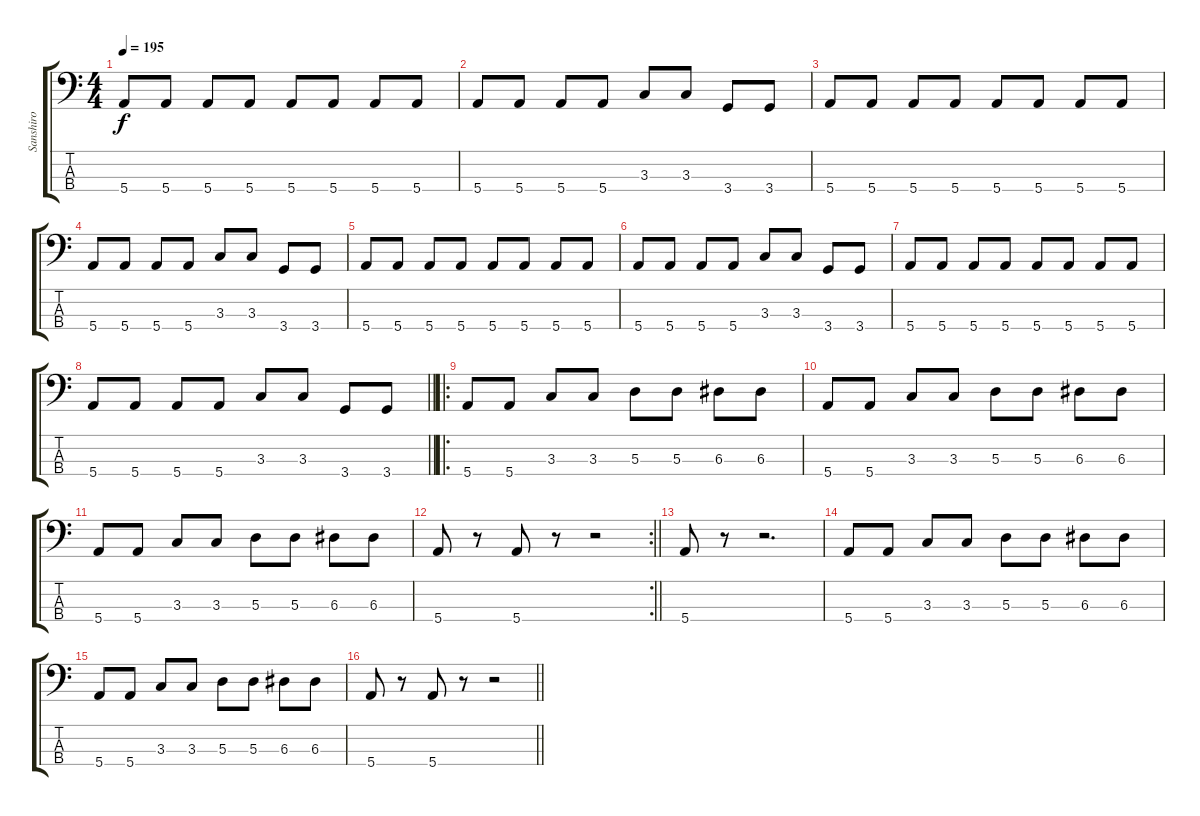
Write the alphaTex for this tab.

\track ("Sanshiro" "Sanshiro") {instrument electricbasspick}
\staff {score tabs}
\tuning (G2 D2 A1 E1) {hide}
\ts (4 4)
\section ("" "")
\tempo 195
\clef f4
\ks c
5.4.8{dy f} 5.4.8 5.4.8 5.4.8 5.4.8 5.4.8 5.4.8 5.4.8 |
5.4.8 5.4.8 5.4.8 5.4.8 3.3.8 3.3.8 3.4.8 3.4.8 |
5.4.8 5.4.8 5.4.8 5.4.8 5.4.8 5.4.8 5.4.8 5.4.8 |
5.4.8 5.4.8 5.4.8 5.4.8 3.3.8 3.3.8 3.4.8 3.4.8 |
5.4.8 5.4.8 5.4.8 5.4.8 5.4.8 5.4.8 5.4.8 5.4.8 |
5.4.8 5.4.8 5.4.8 5.4.8 3.3.8 3.3.8 3.4.8 3.4.8 |
5.4.8 5.4.8 5.4.8 5.4.8 5.4.8 5.4.8 5.4.8 5.4.8 |
\barLineRight lightlight
5.4.8 5.4.8 5.4.8 5.4.8 3.3.8 3.3.8 3.4.8 3.4.8 |
\ro
\section ("" "")
5.4.8 5.4.8 3.3.8 3.3.8 5.3.8 5.3.8 6.3.8 6.3.8 |
5.4.8 5.4.8 3.3.8 3.3.8 5.3.8 5.3.8 6.3.8 6.3.8 |
5.4.8 5.4.8 3.3.8 3.3.8 5.3.8 5.3.8 6.3.8 6.3.8 |
\rc 2
\barLineRight lightlight
5.4.8 r.8 5.4.8 r.8 r.2 |
\section ("" "")
5.4.8 r.8 r.2{d} |
5.4.8 5.4.8 3.3.8 3.3.8 5.3.8 5.3.8 6.3.8 6.3.8 |
5.4.8 5.4.8 3.3.8 3.3.8 5.3.8 5.3.8 6.3.8 6.3.8 |
\barLineRight lightlight
5.4.8 r.8 5.4.8 r.8 r.2
